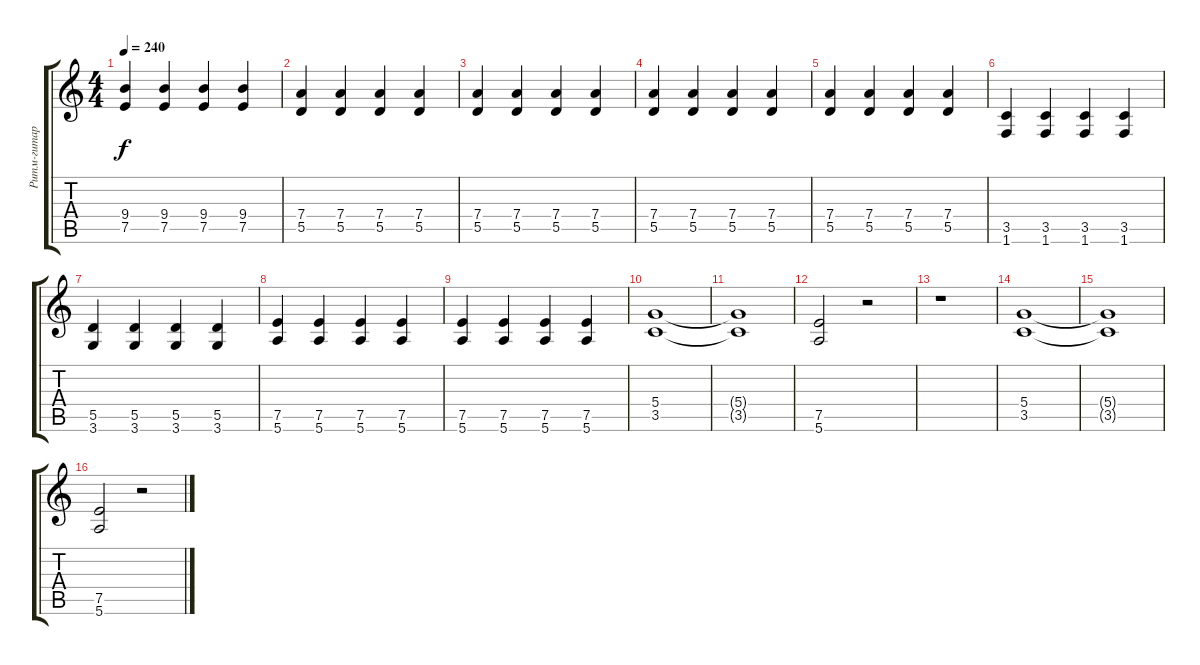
\track ("Ритм-гитара" "Ритм-гитар") {instrument overdrivenguitar}
\staff {score tabs}
\tuning (E4 B3 G3 D3 A2 E2) {hide}
\ts (4 4)
\tempo 240
\clef g2
\ks c
(9.4 7.5).4{dy f} (9.4 7.5).4 (9.4 7.5).4 (9.4 7.5).4 |
(7.4 5.5).4 (7.4 5.5).4 (7.4 5.5).4 (7.4 5.5).4 |
(7.4 5.5).4 (7.4 5.5).4 (7.4 5.5).4 (7.4 5.5).4 |
(7.4 5.5).4 (7.4 5.5).4 (7.4 5.5).4 (7.4 5.5).4 |
(7.4 5.5).4 (7.4 5.5).4 (7.4 5.5).4 (7.4 5.5).4 |
(3.5 1.6).4 (3.5 1.6).4 (3.5 1.6).4 (3.5 1.6).4 |
(5.5 3.6).4 (5.5 3.6).4 (5.5 3.6).4 (5.5 3.6).4 |
(7.5 5.6).4 (7.5 5.6).4 (7.5 5.6).4 (7.5 5.6).4 |
(7.5 5.6).4 (7.5 5.6).4 (7.5 5.6).4 (7.5 5.6).4 |
(5.4 3.5).1 |
(5.4{t} 3.5{t}).1 |
(7.5 5.6).2 r.2 |
r.1 |
(5.4 3.5).1 |
(5.4{t} 3.5{t}).1 |
(7.5 5.6).2 r.2
